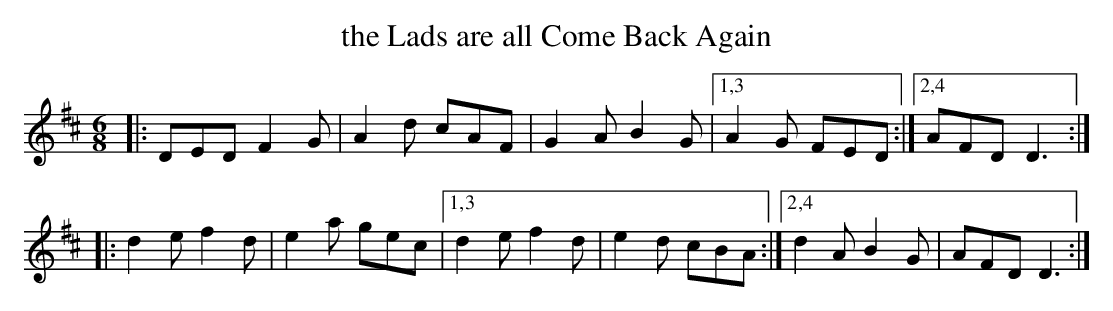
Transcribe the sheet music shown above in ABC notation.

X:1
T: the Lads are all Come Back Again
M: 6/8
L: 1/8
K: D
|:\
DED F2G | A2d cAF |\
G2A B2G |[1,3 A2G FED :|[2,4 AFD D3 :|
|:\
d2e f2d | e2a gec |\
[1,3 d2e f2d | e2d cBA :|\
[2,4 d2A B2G | AFD D3 :|]
